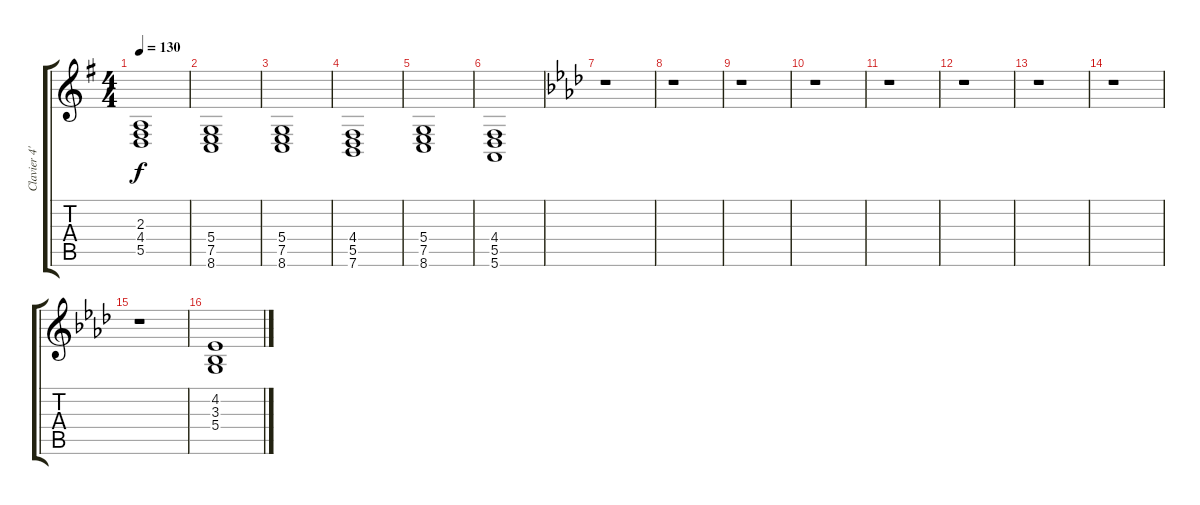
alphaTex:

\track ("Clavier 4'" "Clavier 4'") {instrument stringensemble1}
\staff {score tabs}
\tuning (E4 B3 G3 D3 A2 E2) {hide}
\ts (4 4)
\tempo 130
\clef g2
\ks g
(2.3 4.4 5.5).1{dy f} |
(5.4 7.5 8.6).1 |
(5.4 7.5 8.6).1 |
(4.4 5.5 7.6).1 |
(5.4 7.5 8.6).1 |
(4.4 5.5 5.6).1 |
\ks ab
r.1 |
r.1 |
r.1 |
r.1 |
r.1 |
r.1 |
r.1 |
r.1 |
r.1 |
(4.2 3.3 5.4).1
